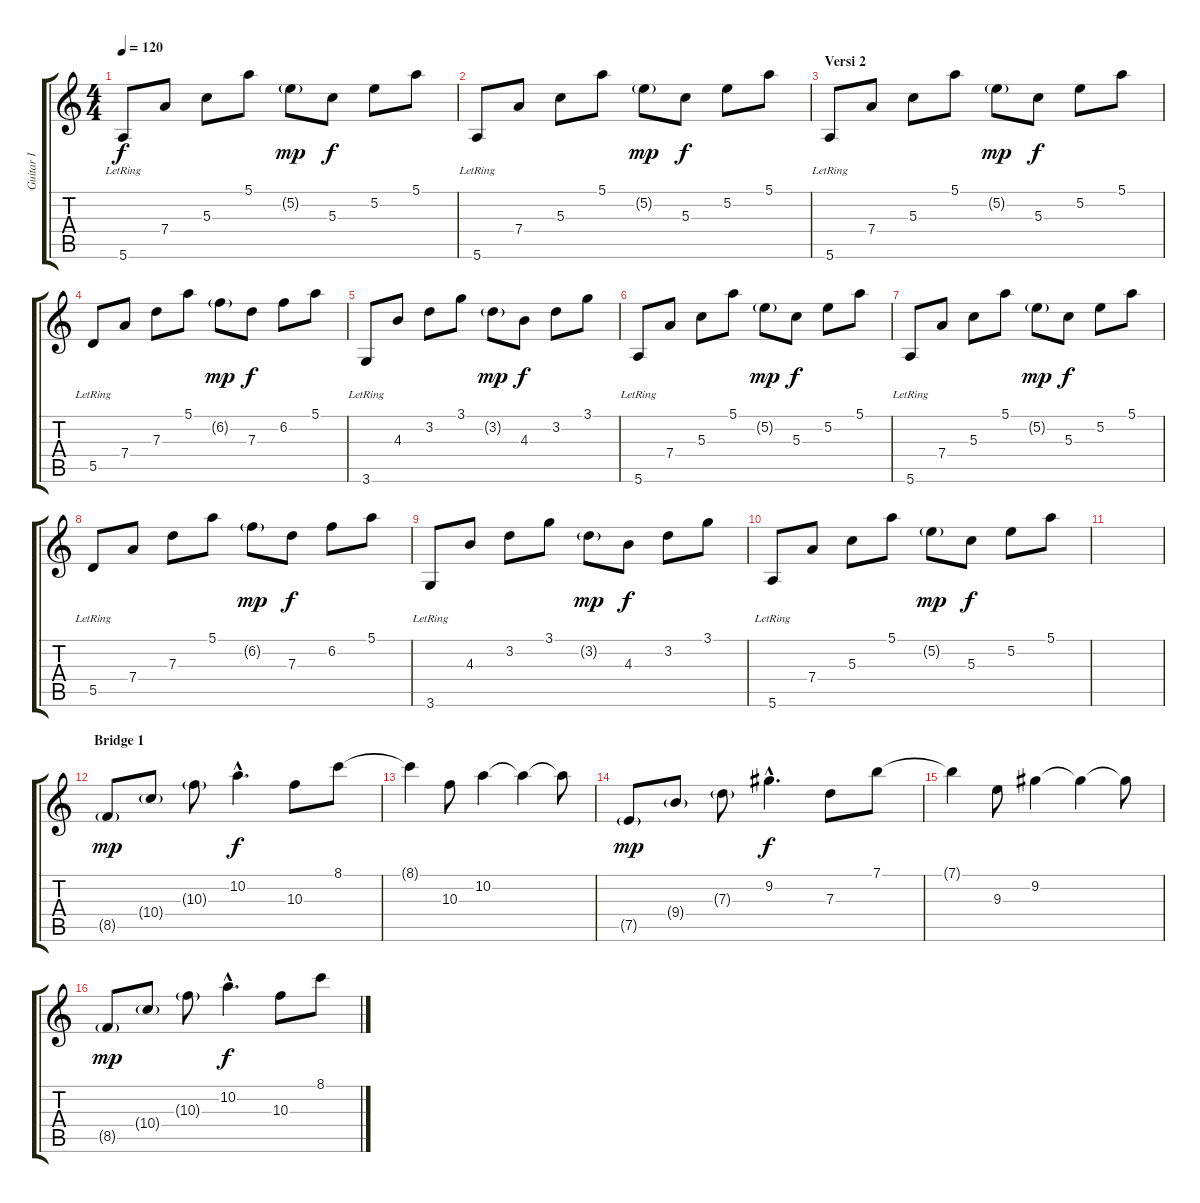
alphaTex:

\track ("Guitar I" "Guitar I") {instrument electricguitarclean}
\staff {score tabs}
\tuning (E4 B3 G3 D3 A2 E2) {hide}
\ts (4 4)
\tempo 120
\clef g2
\ks c
5.6{lr}.8{dy f} 7.4.8 5.3.8 5.1.8 5.2{g}.8{dy mp} 5.3.8{dy f} 5.2.8 5.1.8 |
5.6{lr}.8 7.4.8 5.3.8 5.1.8 5.2{g}.8{dy mp} 5.3.8{dy f} 5.2.8 5.1.8 |
\section ("" "Versi 2")
5.6{lr}.8 7.4.8 5.3.8 5.1.8 5.2{g}.8{dy mp} 5.3.8{dy f} 5.2.8 5.1.8 |
5.5{lr}.8 7.4.8 7.3.8 5.1.8 6.2{g}.8{dy mp} 7.3.8{dy f} 6.2.8 5.1.8 |
3.6{lr}.8 4.3.8 3.2.8 3.1.8 3.2{g}.8{dy mp} 4.3.8{dy f} 3.2.8 3.1.8 |
5.6{lr}.8 7.4.8 5.3.8 5.1.8 5.2{g}.8{dy mp} 5.3.8{dy f} 5.2.8 5.1.8 |
5.6{lr}.8 7.4.8 5.3.8 5.1.8 5.2{g}.8{dy mp} 5.3.8{dy f} 5.2.8 5.1.8 |
5.5{lr}.8 7.4.8 7.3.8 5.1.8 6.2{g}.8{dy mp} 7.3.8{dy f} 6.2.8 5.1.8 |
3.6{lr}.8 4.3.8 3.2.8 3.1.8 3.2{g}.8{dy mp} 4.3.8{dy f} 3.2.8 3.1.8 |
5.6{lr}.8 7.4.8 5.3.8 5.1.8 5.2{g}.8{dy mp} 5.3.8{dy f} 5.2.8 5.1.8 |
|
\section ("" "Bridge 1")
8.5{g}.8{dy mp} 10.4{g}.8 10.3{g}.8 10.2{hac}.4{d dy f} 10.3.8 8.1.8 |
8.1{t}.4 10.3.8 10.2.4 10.2{t}.4 10.2{t}.8 |
7.5{g}.8{dy mp} 9.4{g}.8 7.3{g}.8 9.2{hac}.4{d dy f} 7.3.8 7.1.8 |
7.1{t}.4 9.3.8 9.2.4 9.2{t}.4 9.2{t}.8 |
8.5{g}.8{dy mp} 10.4{g}.8 10.3{g}.8 10.2{hac}.4{d dy f} 10.3.8 8.1.8
